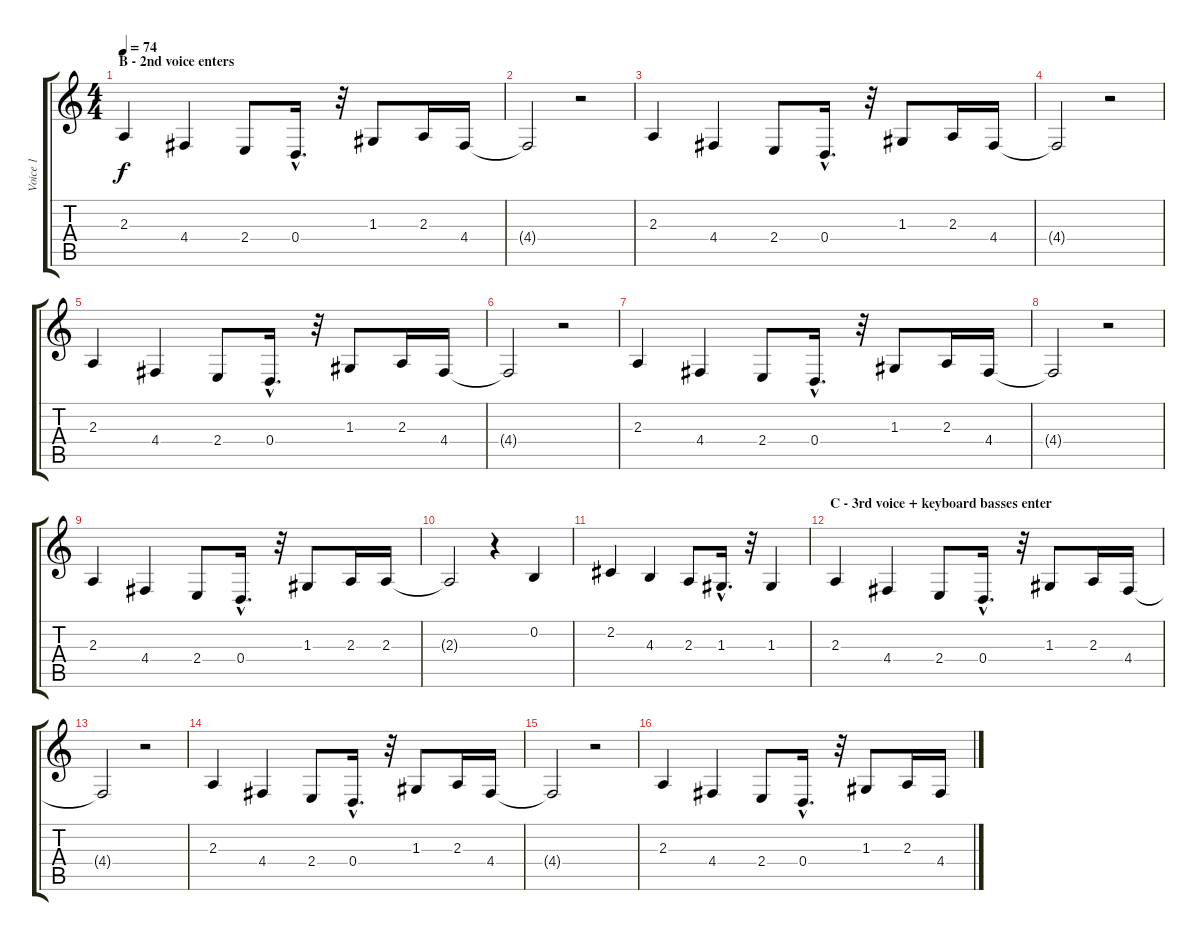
\track ("Voice 1" "Voice 1") {instrument clarinet}
\staff {score tabs}
\tuning (E4 B3 G3 D3 A2 E2) {hide}
\ts (4 4)
\section ("" "B - 2nd voice enters")
\tempo 74
\clef g2
\ks c
2.3.4{dy f} 4.4.4 2.4.8 0.4{hac}.16{d} r.32 1.3.8 2.3.16 4.4.16 |
4.4{t}.2 r.2 |
2.3.4 4.4.4 2.4.8 0.4{hac}.16{d} r.32 1.3.8 2.3.16 4.4.16 |
4.4{t}.2 r.2 |
2.3.4 4.4.4 2.4.8 0.4{hac}.16{d} r.32 1.3.8 2.3.16 4.4.16 |
4.4{t}.2 r.2 |
2.3.4 4.4.4 2.4.8 0.4{hac}.16{d} r.32 1.3.8 2.3.16 4.4.16 |
4.4{t}.2 r.2 |
2.3.4 4.4.4 2.4.8 0.4{hac}.16{d} r.32 1.3.8 2.3.16 2.3.16 |
2.3{t}.2 r.4 0.2.4 |
2.2.4 4.3.4 2.3.8 1.3{hac}.16{d} r.32 1.3.4 |
\section ("" "C - 3rd voice + keyboard basses enter")
2.3.4 4.4.4 2.4.8 0.4{hac}.16{d} r.32 1.3.8 2.3.16 4.4.16 |
4.4{t}.2 r.2 |
2.3.4 4.4.4 2.4.8 0.4{hac}.16{d} r.32 1.3.8 2.3.16 4.4.16 |
4.4{t}.2 r.2 |
2.3.4 4.4.4 2.4.8 0.4{hac}.16{d} r.32 1.3.8 2.3.16 4.4.16
